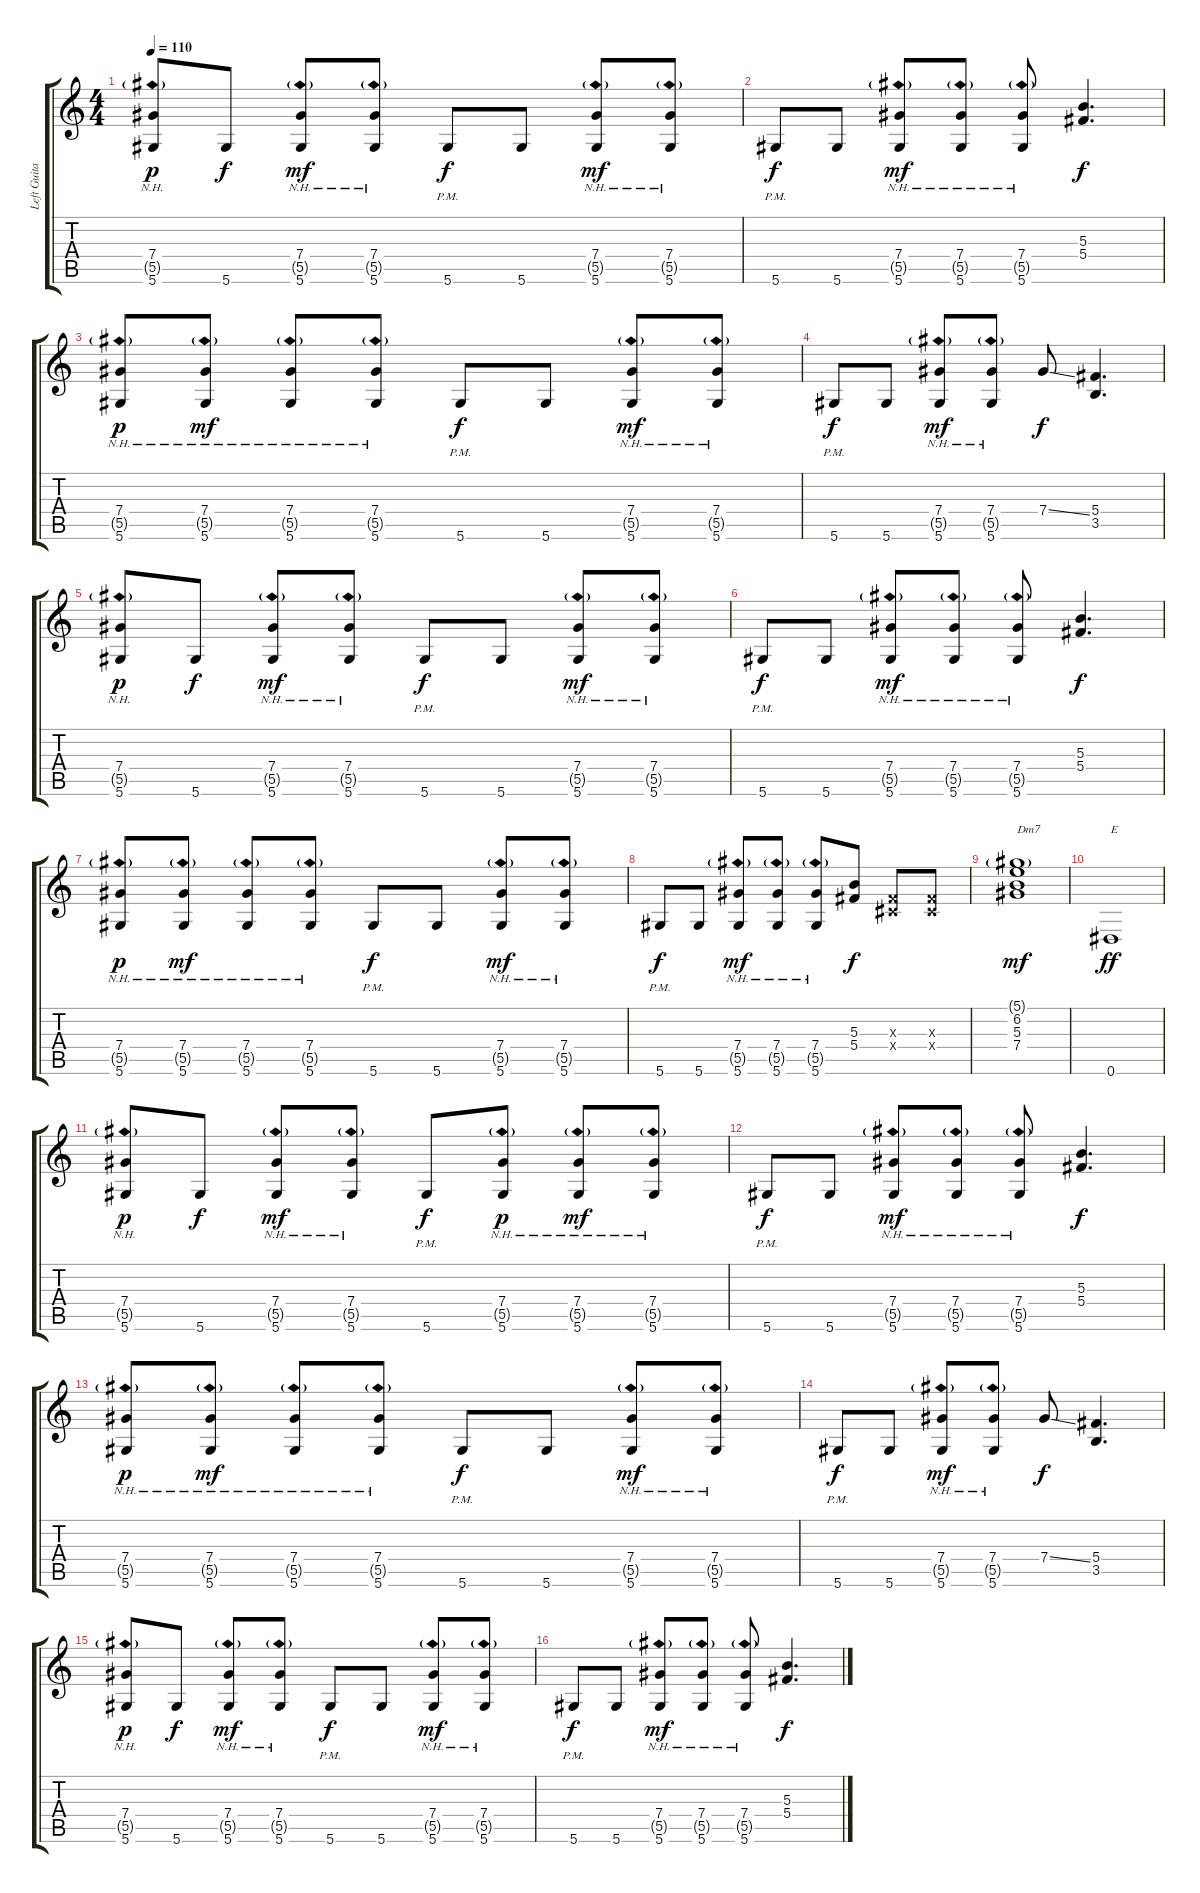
\track ("Left Guitar" "Left Guita") {instrument overdrivenguitar}
\staff {score tabs}
\tuning (Eb4 Bb3 Gb3 Db3 Ab2 Eb2) {hide}
\ts (4 4)
\tempo 110
\clef g2
\ks c
(7.4 5.5{nh g} 5.6).8{dy p} 5.6.8{dy f} (7.4 5.5{nh g} 5.6).8{dy mf} (7.4 5.5{nh g} 5.6).8 5.6{pm}.8{dy f} 5.6.8 (7.4 5.5{nh g} 5.6).8{dy mf} (7.4 5.5{nh g} 5.6).8 |
5.6{pm}.8{dy f} 5.6.8 (7.4 5.5{nh g} 5.6).8{dy mf} (7.4 5.5{nh g} 5.6).8 (7.4 5.5{nh g} 5.6).8 (5.3 5.4).4{d dy f} |
(7.4 5.5{nh g} 5.6).8{dy p} (7.4 5.5{nh g} 5.6).8{dy mf} (7.4 5.5{nh g} 5.6).8 (7.4 5.5{nh g} 5.6).8 5.6{pm}.8{dy f} 5.6.8 (7.4 5.5{nh g} 5.6).8{dy mf} (7.4 5.5{nh g} 5.6).8 |
5.6{pm}.8{dy f} 5.6.8 (7.4 5.5{nh g} 5.6).8{dy mf} (7.4 5.5{nh g} 5.6).8 7.4{ss}.8{dy f} (5.4 3.5).4{d} |
(7.4 5.5{nh g} 5.6).8{dy p} 5.6.8{dy f} (7.4 5.5{nh g} 5.6).8{dy mf} (7.4 5.5{nh g} 5.6).8 5.6{pm}.8{dy f} 5.6.8 (7.4 5.5{nh g} 5.6).8{dy mf} (7.4 5.5{nh g} 5.6).8 |
5.6{pm}.8{dy f} 5.6.8 (7.4 5.5{nh g} 5.6).8{dy mf} (7.4 5.5{nh g} 5.6).8 (7.4 5.5{nh g} 5.6).8 (5.3 5.4).4{d dy f} |
(7.4 5.5{nh g} 5.6).8{dy p} (7.4 5.5{nh g} 5.6).8{dy mf} (7.4 5.5{nh g} 5.6).8 (7.4 5.5{nh g} 5.6).8 5.6{pm}.8{dy f} 5.6.8 (7.4 5.5{nh g} 5.6).8{dy mf} (7.4 5.5{nh g} 5.6).8 |
5.6{pm}.8{dy f} 5.6.8 (7.4 5.5{nh g} 5.6).8{dy mf} (7.4 5.5{nh g} 5.6).8 (7.4 5.5{nh g} 5.6).8 (5.3 5.4).8{dy f} (0.3{x} 0.4{x}).8 (0.3{x} 0.4{x}).8 |
(5.1{g} 6.2 5.3 7.4).1{txt "Dm7" dy mf} |
0.6.1{txt "E" dy ff} |
(7.4 5.5{nh g} 5.6).8{dy p} 5.6.8{dy f} (7.4 5.5{nh g} 5.6).8{dy mf} (7.4 5.5{nh g} 5.6).8 5.6{pm}.8{dy f} (7.4 5.5{nh g} 5.6).8{dy p} (7.4 5.5{nh g} 5.6).8{dy mf} (7.4 5.5{nh g} 5.6).8 |
5.6{pm}.8{dy f} 5.6.8 (7.4 5.5{nh g} 5.6).8{dy mf} (7.4 5.5{nh g} 5.6).8 (7.4 5.5{nh g} 5.6).8 (5.3 5.4).4{d dy f} |
(7.4 5.5{nh g} 5.6).8{dy p} (7.4 5.5{nh g} 5.6).8{dy mf} (7.4 5.5{nh g} 5.6).8 (7.4 5.5{nh g} 5.6).8 5.6{pm}.8{dy f} 5.6.8 (7.4 5.5{nh g} 5.6).8{dy mf} (7.4 5.5{nh g} 5.6).8 |
5.6{pm}.8{dy f} 5.6.8 (7.4 5.5{nh g} 5.6).8{dy mf} (7.4 5.5{nh g} 5.6).8 7.4{ss}.8{dy f} (5.4 3.5).4{d} |
(7.4 5.5{nh g} 5.6).8{dy p} 5.6.8{dy f} (7.4 5.5{nh g} 5.6).8{dy mf} (7.4 5.5{nh g} 5.6).8 5.6{pm}.8{dy f} 5.6.8 (7.4 5.5{nh g} 5.6).8{dy mf} (7.4 5.5{nh g} 5.6).8 |
5.6{pm}.8{dy f} 5.6.8 (7.4 5.5{nh g} 5.6).8{dy mf} (7.4 5.5{nh g} 5.6).8 (7.4 5.5{nh g} 5.6).8 (5.3 5.4).4{d dy f}
